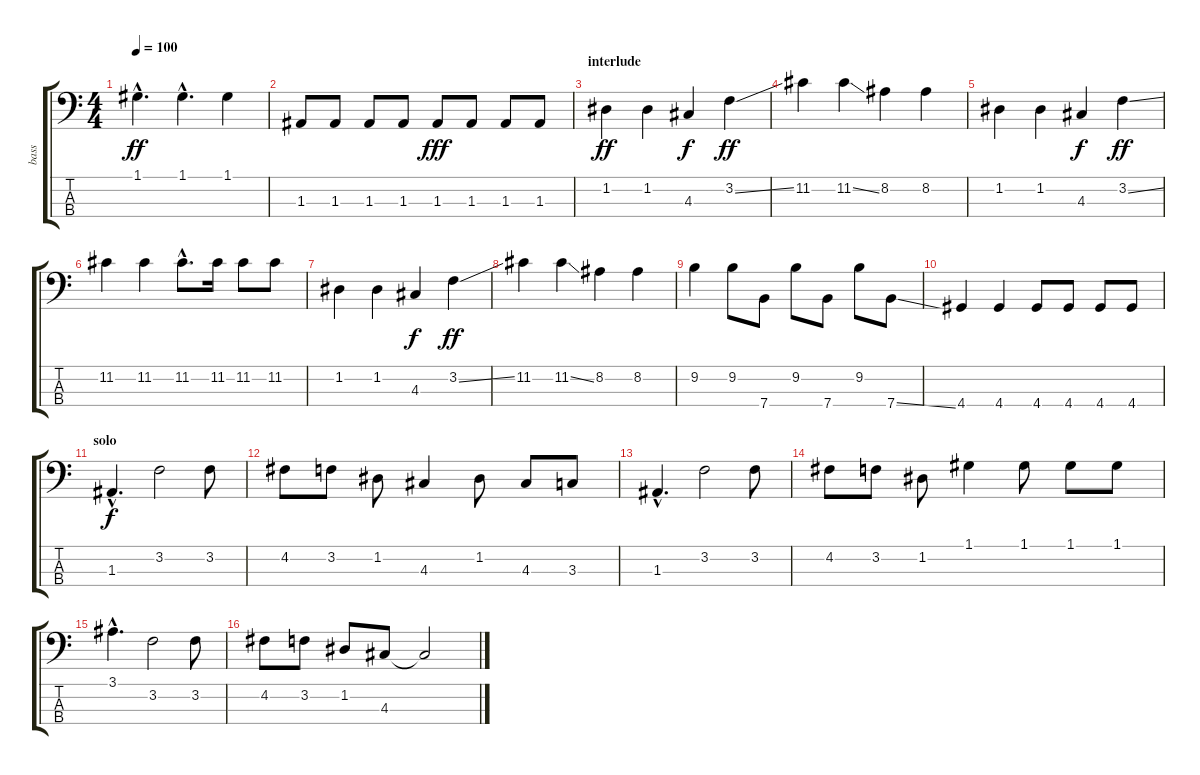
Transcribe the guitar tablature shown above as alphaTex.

\track ("bass" "bass") {instrument electricbassfinger}
\staff {score tabs}
\tuning (G2 D2 A1 E1) {hide}
\ts (4 4)
\tempo 100
\clef f4
\ks c
1.1{hac}.4{d dy ff} 1.1{hac}.4{d} 1.1.4 |
1.3.8 1.3.8 1.3.8 1.3.8 1.3.8{dy fff} 1.3.8 1.3.8 1.3.8 |
\section ("" "interlude")
1.2.4{dy ff} 1.2.4 4.3.4{dy f} 3.2{ss}.4{dy ff} |
11.2.4 11.2{ss}.4 8.2.4 8.2.4 |
1.2.4 1.2.4 4.3.4{dy f} 3.2{ss}.4{dy ff} |
11.2.4 11.2.4 11.2{hac}.8{d} 11.2.16 11.2.8 11.2.8 |
1.2.4 1.2.4 4.3.4{dy f} 3.2{ss}.4{dy ff} |
11.2.4 11.2{ss}.4 8.2.4 8.2.4 |
9.2.4 9.2.8 7.4.8 9.2.8 7.4.8 9.2.8 7.4{ss}.8 |
4.4.4 4.4.4 4.4.8 4.4.8 4.4.8 4.4.8 |
\section ("" "solo")
1.3{hac}.4{d dy f} 3.2.2 3.2.8 |
4.2.8 3.2.8 1.2.8 4.3.4 1.2.8 4.3.8 3.3.8 |
1.3{hac}.4{d} 3.2.2 3.2.8 |
4.2.8 3.2.8 1.2.8 1.1.4 1.1.8 1.1.8 1.1.8 |
3.1{hac}.4{d} 3.2.2 3.2.8 |
4.2.8 3.2.8 1.2.8 4.3.8 4.3{t}.2
